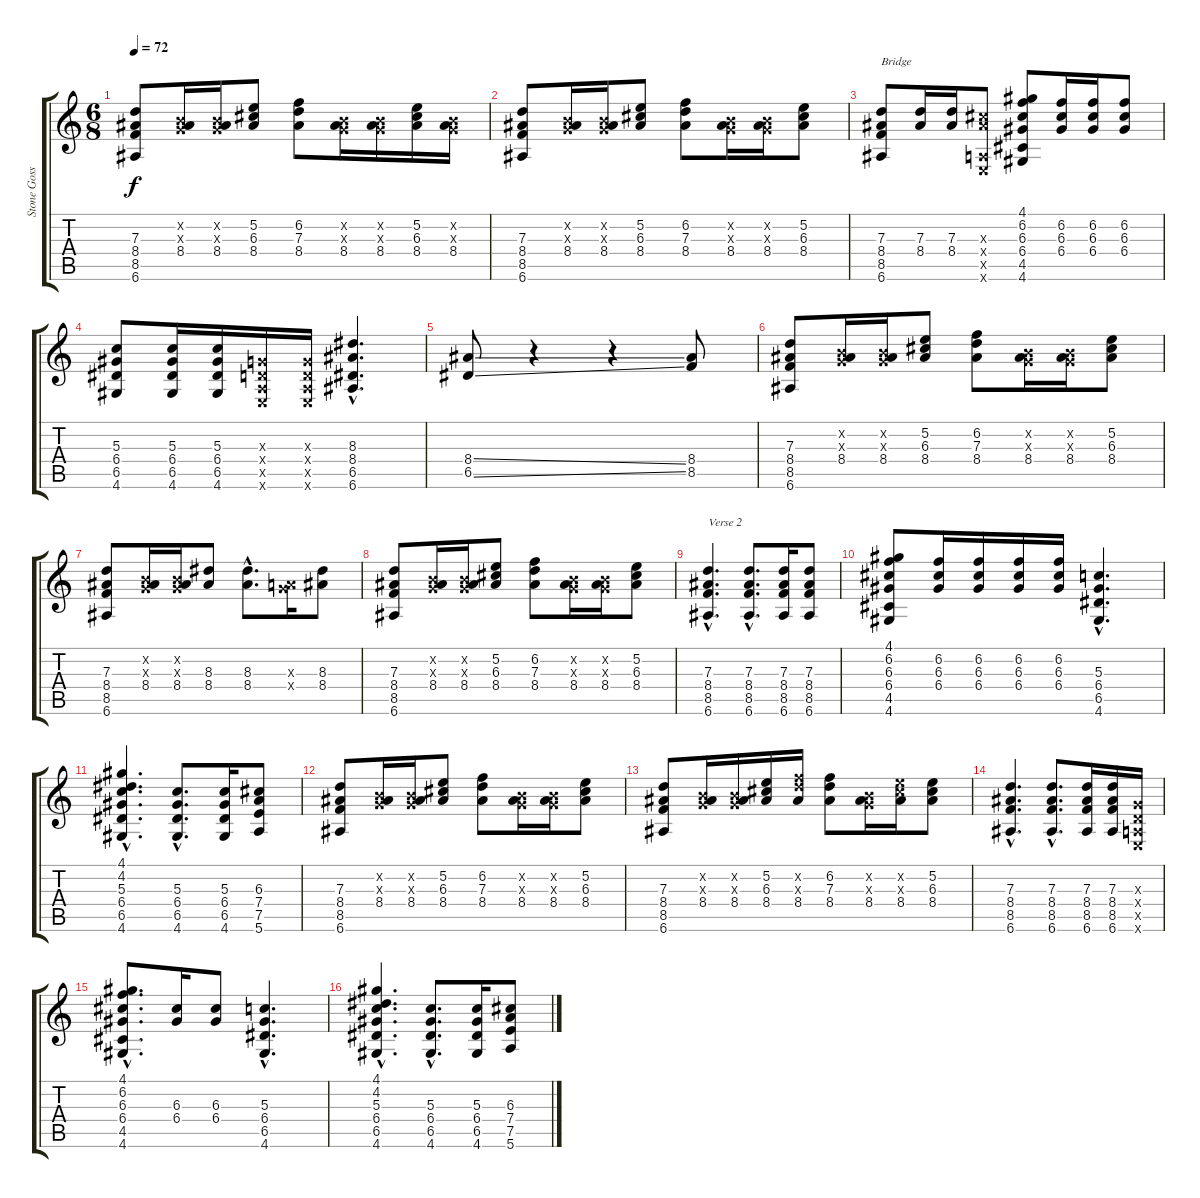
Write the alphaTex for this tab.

\track ("Stone Gossard" "Stone Goss") {instrument distortionguitar}
\staff {score tabs}
\tuning (E4 B3 G3 D3 A2 E2) {hide}
\ts (6 8)
\tempo 72
\clef g2
\ks c
(7.3 8.4 8.5 6.6).8{dy f} (0.2{x} 0.3{x} 8.4).16 (0.2{x} 0.3{x} 8.4).16 (5.2 6.3 8.4).8 (6.2 7.3 8.4).8 (0.2{x} 0.3{x} 8.4).16 (0.2{x} 0.3{x} 8.4).16 (5.2 6.3 8.4).16 (0.2{x} 0.3{x} 8.4).16 |
(7.3 8.4 8.5 6.6).8 (0.2{x} 0.3{x} 8.4).16 (0.2{x} 0.3{x} 8.4).16 (5.2 6.3 8.4).8 (6.2 7.3 8.4).8 (0.2{x} 0.3{x} 8.4).16 (0.2{x} 0.3{x} 8.4).16 (5.2 6.3 8.4).8 |
(7.3 8.4 8.5 6.6).8{txt "Bridge"} (7.3 8.4).16 (7.3 8.4).16 (6.3{x} 8.4{x} 0.5{x} 0.6{x}).8 (4.1 6.2 6.3 6.4 4.5 4.6).8 (6.2 6.3 6.4).16 (6.2 6.3 6.4).16 (6.2 6.3 6.4).8 |
(5.3 6.4 6.5 4.6).8 (5.3 6.4 6.5 4.6).16 (5.3 6.4 6.5 4.6).16 (0.3{x} 0.4{x} 0.5{x} 0.6{x}).16 (0.3{x} 0.4{x} 0.5{x} 0.6{x}).16 (8.3{hac} 8.4{hac} 6.5{hac} 6.6{hac}).4{d} |
(8.4{ss} 6.5{ss}).8 r.4 r.4 (8.4 8.5).8 |
(7.3 8.4 8.5 6.6).8 (0.2{x} 0.3{x} 8.4).16 (0.2{x} 0.3{x} 8.4).16 (5.2 6.3 8.4).8 (6.2 7.3 8.4).8 (0.2{x} 0.3{x} 8.4).16 (0.2{x} 0.3{x} 8.4).16 (5.2 6.3 8.4).8 |
(7.3 8.4 8.5 6.6).8 (0.2{x} 0.3{x} 8.4).16 (0.2{x} 0.3{x} 8.4).16 (8.3 8.4).8 (8.3{hac} 8.4{hac}).8{d} (0.3{x} 7.4{x}).16 (8.3 8.4).8 |
(7.3 8.4 8.5 6.6).8 (0.2{x} 0.3{x} 8.4).16 (0.2{x} 0.3{x} 8.4).16 (5.2 6.3 8.4).8 (6.2 7.3 8.4).8 (0.2{x} 0.3{x} 8.4).16 (0.2{x} 0.3{x} 8.4).16 (5.2 6.3 8.4).8 |
(7.3{hac} 8.4{hac} 8.5{hac} 6.6{hac}).4{d txt "Verse 2"} (7.3{hac} 8.4{hac} 8.5{hac} 6.6{hac}).8{d} (7.3 8.4 8.5 6.6).16 (7.3 8.4 8.5 6.6).8 |
(4.1 6.2 6.3 6.4 4.5 4.6).8 (6.2 6.3 6.4).16 (6.2 6.3 6.4).16 (6.2 6.3 6.4).16 (6.2 6.3 6.4).16 (5.3{hac} 6.4{hac} 6.5{hac} 4.6{hac}).4{d} |
(4.1{hac} 4.2{hac} 5.3{hac} 6.4{hac} 6.5{hac} 4.6{hac}).4{d} (5.3{hac} 6.4{hac} 6.5{hac} 4.6{hac}).8{d} (5.3 6.4 6.5 4.6).16 (6.3 7.4 7.5 5.6).8 |
(7.3 8.4 8.5 6.6).8 (0.2{x} 0.3{x} 8.4).16 (0.2{x} 0.3{x} 8.4).16 (5.2 6.3 8.4).8 (6.2 7.3 8.4).8 (0.2{x} 0.3{x} 8.4).16 (0.2{x} 0.3{x} 8.4).16 (5.2 6.3 8.4).8 |
(7.3 8.4 8.5 6.6).8 (0.2{x} 0.3{x} 8.4).16 (0.2{x} 0.3{x} 8.4).16 (5.2 6.3 8.4).16 (6.2{x} 7.3{x} 8.4).16 (6.2 7.3 8.4).8 (0.2{x} 0.3{x} 8.4).16 (5.2{x} 6.3{x} 8.4).16 (5.2 6.3 8.4).8 |
(7.3{hac} 8.4{hac} 8.5{hac} 6.6{hac}).4{d} (7.3{hac} 8.4{hac} 8.5{hac} 6.6{hac}).8{d} (7.3 8.4 8.5 6.6).16 (7.3 8.4 8.5 6.6).16 (0.3{x} 0.4{x} 0.5{x} 0.6{x}).16 |
(4.1{hac} 6.2{hac} 6.3{hac} 6.4{hac} 4.5{hac} 4.6{hac}).8{d} (6.3 6.4).16 (6.3 6.4).8 (5.3{hac} 6.4{hac} 6.5{hac} 4.6{hac}).4{d} |
(4.1{hac} 4.2{hac} 5.3{hac} 6.4{hac} 6.5{hac} 4.6{hac}).4{d} (5.3{hac} 6.4{hac} 6.5{hac} 4.6{hac}).8{d} (5.3 6.4 6.5 4.6).16 (6.3 7.4 7.5 5.6).8
